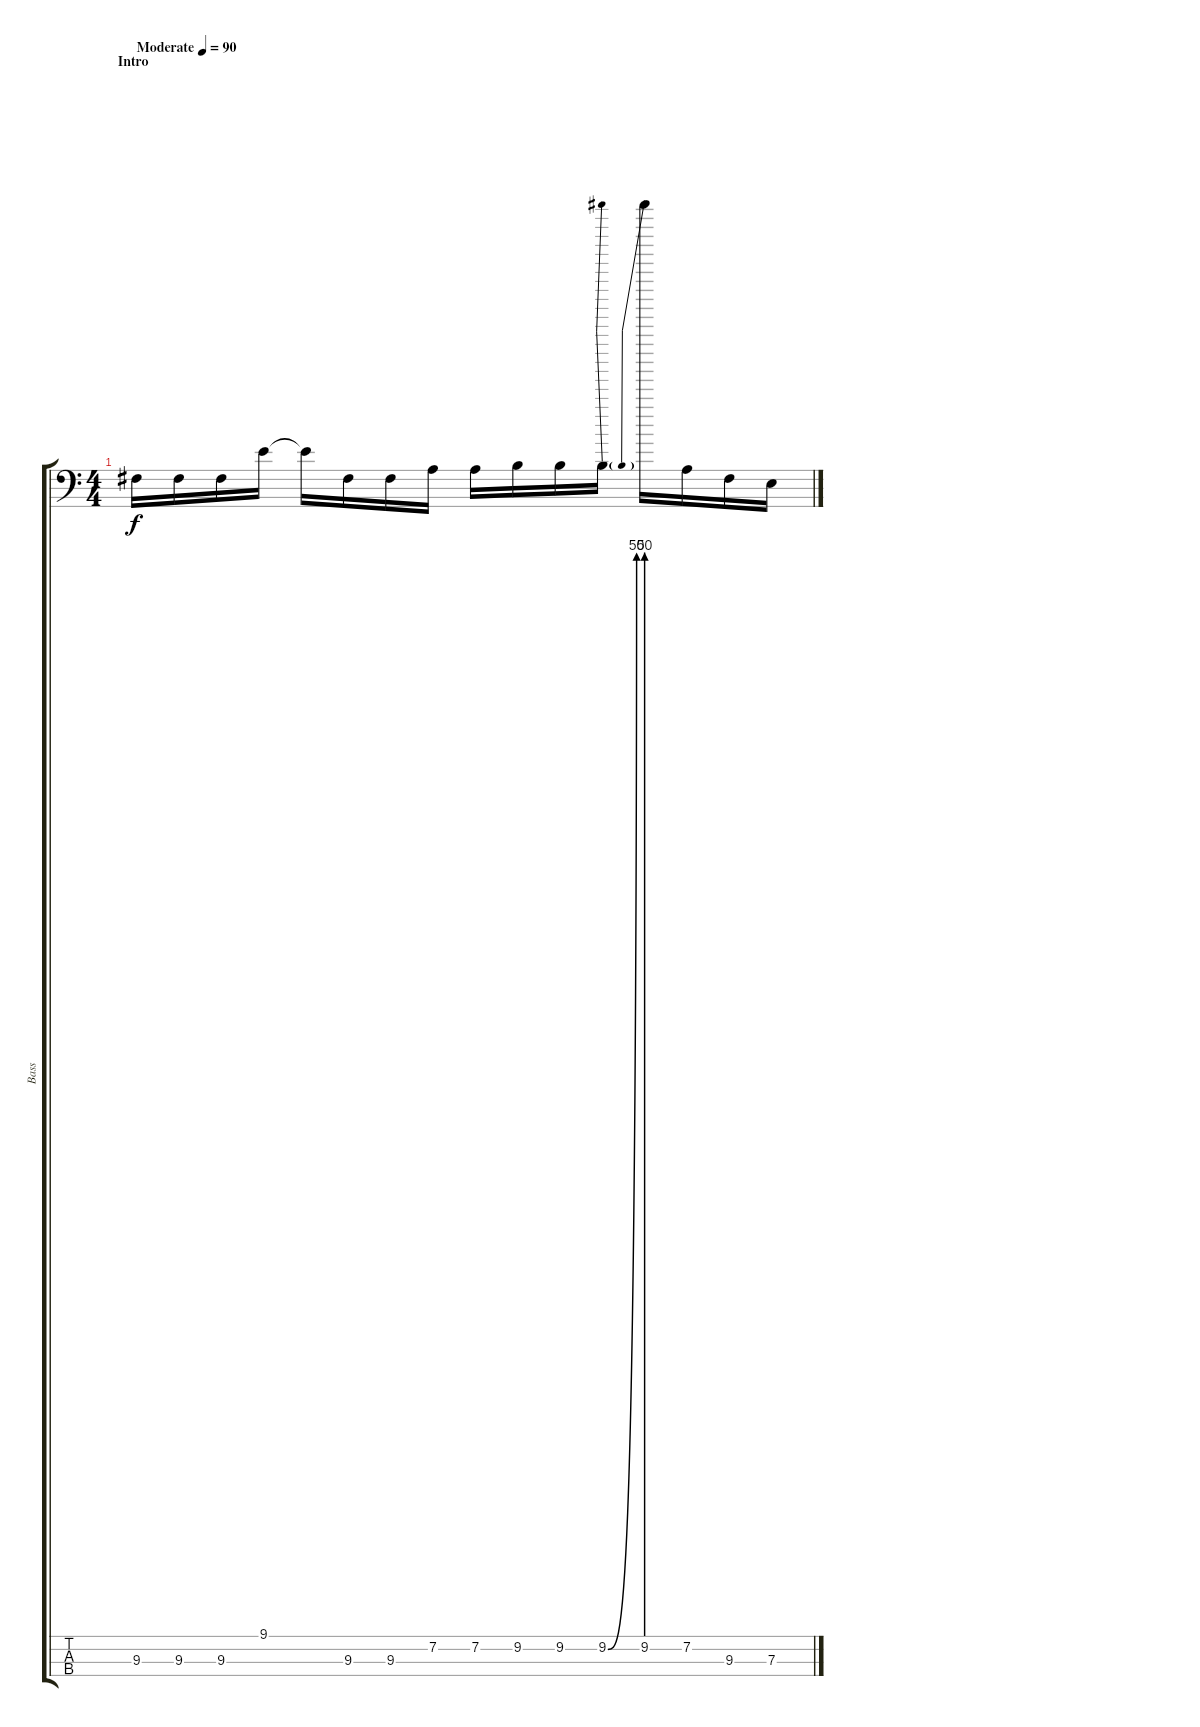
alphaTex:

\track ("Bass" "Bass") {instrument electricbassfinger}
\staff {score tabs}
\tuning (G2 D2 A1 E1) {hide}
\ts (4 4)
\section ("" "Intro")
\tempo (90 "Moderate")
\clef f4
\ks c
9.3.16{dy f instrument electricbassfinger} 9.3.16 9.3.16 9.1.16 9.1{t}.16 9.3.16 9.3.16 7.2.16 7.2.16 9.2.16 9.2.16 9.2{be (bend 0 0 300 200)}.16 9.2{be (prebend 0 200 300 200)}.16 7.2.16 9.3.16 7.3.16
